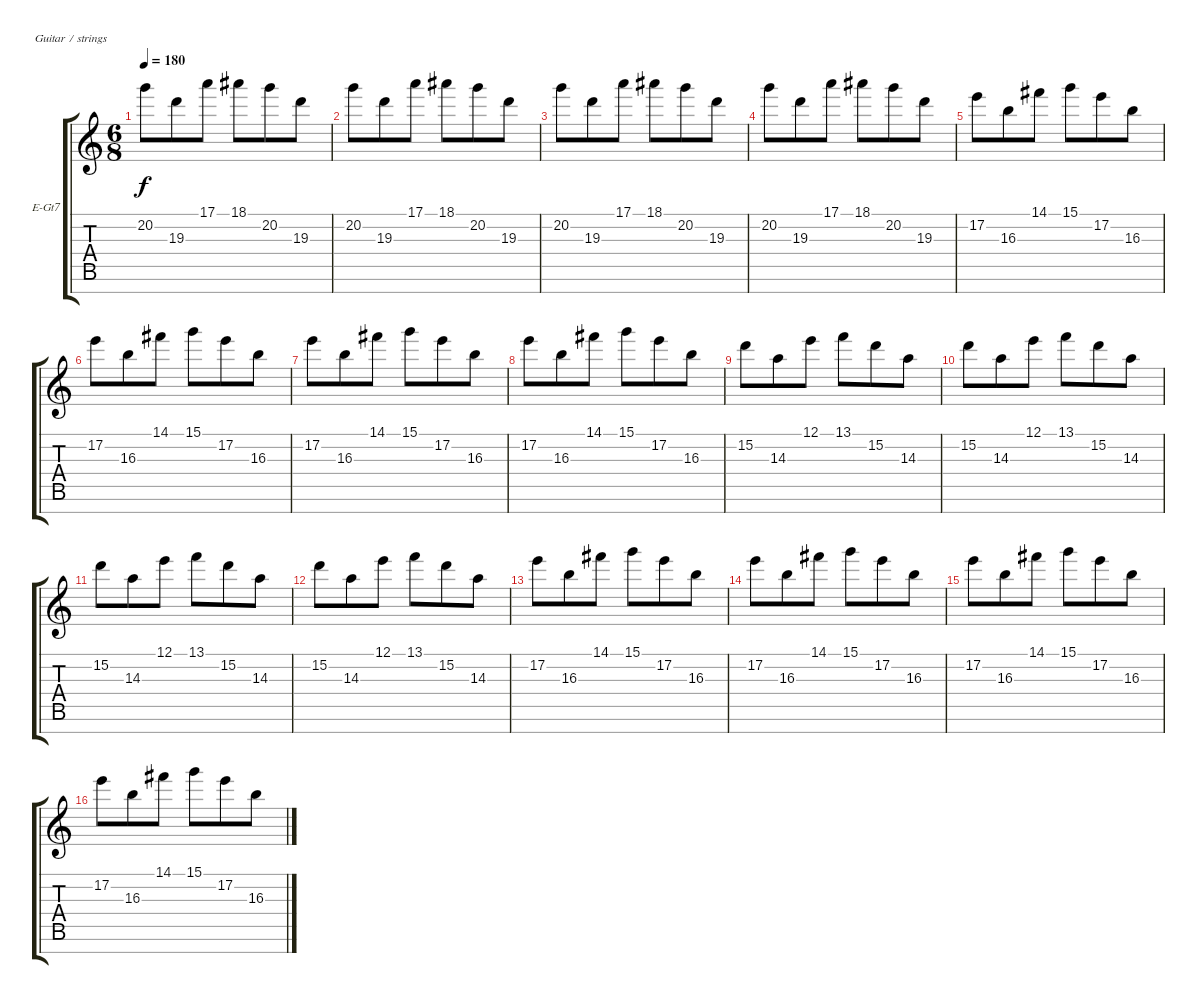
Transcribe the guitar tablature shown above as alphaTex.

\defaultSystemsLayout 4
\bracketExtendMode groupsimilarinstruments
\firstSystemTrackNameOrientation horizontal
\otherSystemsTrackNameOrientation horizontal
\track ("Electric Guitar" "E-Gt7") {instrument overdrivenguitar}
\staff {score tabs}
\tuning (E4 B3 G3 D3 A2 E2 B1)
\ts (6 8)
\tempo 180
\clef g2
\scale
0.333333
\ks c
20.2.8{dy f} 19.3.8 17.1.8 18.1.8 20.2.8 19.3.8 |
\scale
0.333333 20.2.8 19.3.8 17.1.8 18.1.8 20.2.8 19.3.8 |
\scale
0.333333 20.2.8 19.3.8 17.1.8 18.1.8 20.2.8 19.3.8 |
\scale
0.333333 20.2.8 19.3.8 17.1.8 18.1.8 20.2.8 19.3.8 |
\scale
0.333333 17.2.8 16.3.8 14.1.8 15.1.8 17.2.8 16.3.8 |
\scale
0.333333 17.2.8 16.3.8 14.1.8 15.1.8 17.2.8 16.3.8 |
\scale
0.333333 17.2.8 16.3.8 14.1.8 15.1.8 17.2.8 16.3.8 |
\scale
0.333333 17.2.8 16.3.8 14.1.8 15.1.8 17.2.8 16.3.8 |
\scale
0.333333 15.2.8 14.3.8 12.1.8 13.1.8 15.2.8 14.3.8 |
\scale
0.333333 15.2.8 14.3.8 12.1.8 13.1.8 15.2.8 14.3.8 |
\scale
0.333333 15.2.8 14.3.8 12.1.8 13.1.8 15.2.8 14.3.8 |
\scale
0.333333 15.2.8 14.3.8 12.1.8 13.1.8 15.2.8 14.3.8 |
\scale
0.333333 17.2.8 16.3.8 14.1.8 15.1.8 17.2.8 16.3.8 |
\scale
0.333333 17.2.8 16.3.8 14.1.8 15.1.8 17.2.8 16.3.8 |
\scale
0.333333 17.2.8 16.3.8 14.1.8 15.1.8 17.2.8 16.3.8 |
\scale
0.333333 17.2.8 16.3.8 14.1.8 15.1.8 17.2.8 16.3.8
